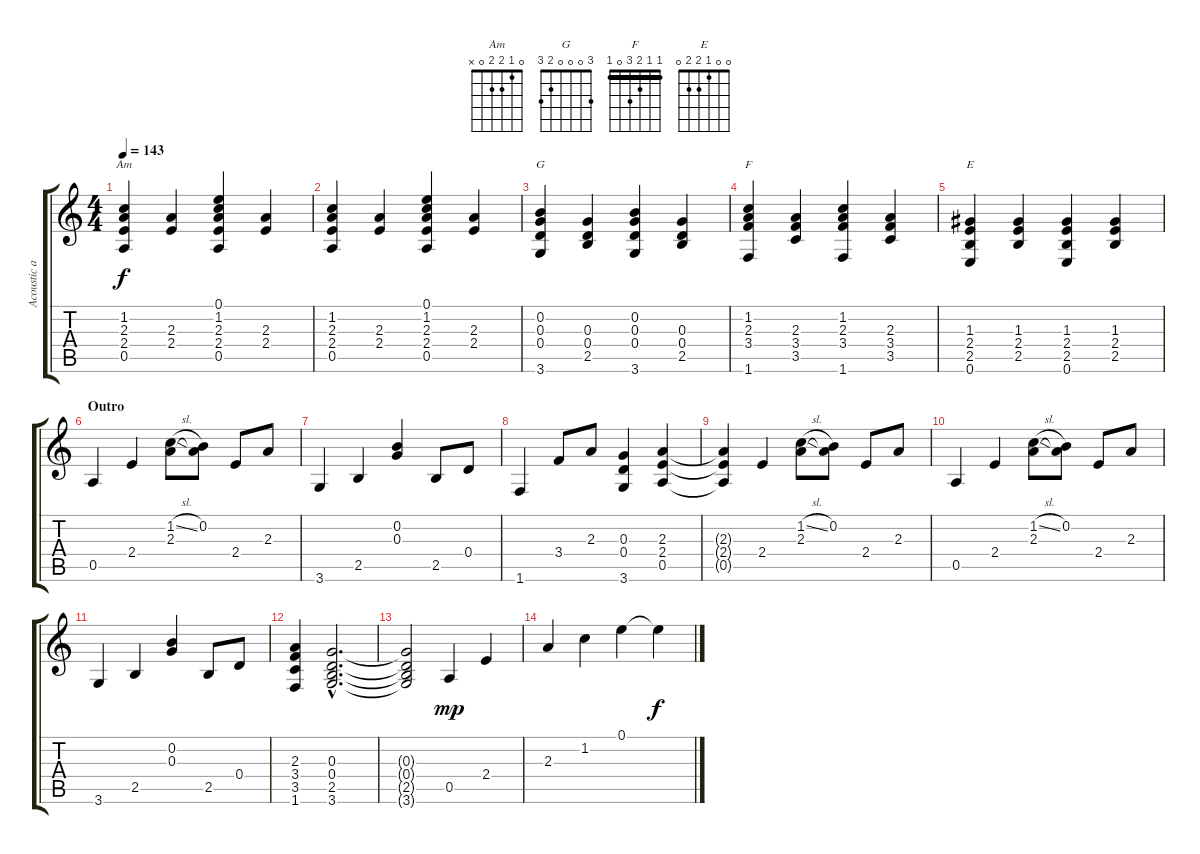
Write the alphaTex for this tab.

\track ("Acoustic accomp." "Acoustic a") {instrument acousticguitarsteel}
\staff {score tabs}
\tuning (E4 B3 G3 D3 A2 E2) {hide}
\chord ("Am" 0 1 2 2 0 x)
\chord ("G" 3 0 0 0 2 3)
\chord ("F" 1 1 2 3 0 1) {barre 1}
\chord ("E" 0 0 1 2 2 0)
\ts (4 4)
\tempo 143
\clef g2
\ks c
(1.2 2.3 2.4 0.5).4{ch "Am" dy f} (2.3 2.4).4 (0.1 1.2 2.3 2.4 0.5).4 (2.3 2.4).4 |
(1.2 2.3 2.4 0.5).4 (2.3 2.4).4 (0.1 1.2 2.3 2.4 0.5).4 (2.3 2.4).4 |
(0.2 0.3 0.4 3.6).4{ch "G"} (0.3 0.4 2.5).4 (0.2 0.3 0.4 3.6).4 (0.3 0.4 2.5).4 |
(1.2 2.3 3.4 1.6).4{ch "F"} (2.3 3.4 3.5).4 (1.2 2.3 3.4 1.6).4 (2.3 3.4 3.5).4 |
(1.3 2.4 2.5 0.6).4{ch "E"} (1.3 2.4 2.5).4 (1.3 2.4 2.5 0.6).4 (1.3 2.4 2.5).4 |
\section ("" "Outro")
0.5.4 2.4.4 (1.2{sl} 2.3).8 (0.2 2.3{t}).8 2.4.8 2.3.8 |
3.6.4 2.5.4 (0.2 0.3).4 2.5.8 0.4.8 |
1.6.4 3.4.8 2.3.8 (0.3 0.4 3.6).4 (2.3 2.4 0.5).4 |
(2.3{t} 2.4{t} 0.5{t}).4 2.4.4 (1.2{sl} 2.3).8 (0.2 2.3{t}).8 2.4.8 2.3.8 |
0.5.4 2.4.4 (1.2{sl} 2.3).8 (0.2 2.3{t}).8 2.4.8 2.3.8 |
3.6.4 2.5.4 (0.2 0.3).4 2.5.8 0.4.8 |
(2.3 3.4 3.5 1.6).4 (0.3{hac} 0.4{hac} 2.5{hac} 3.6{hac}).2{d} |
(0.3{t} 0.4{t} 2.5{t} 3.6{t}).2 0.5.4{dy mp} 2.4.4 |
2.3.4 1.2.4 0.1.4 0.1{t}.4{dy f}
